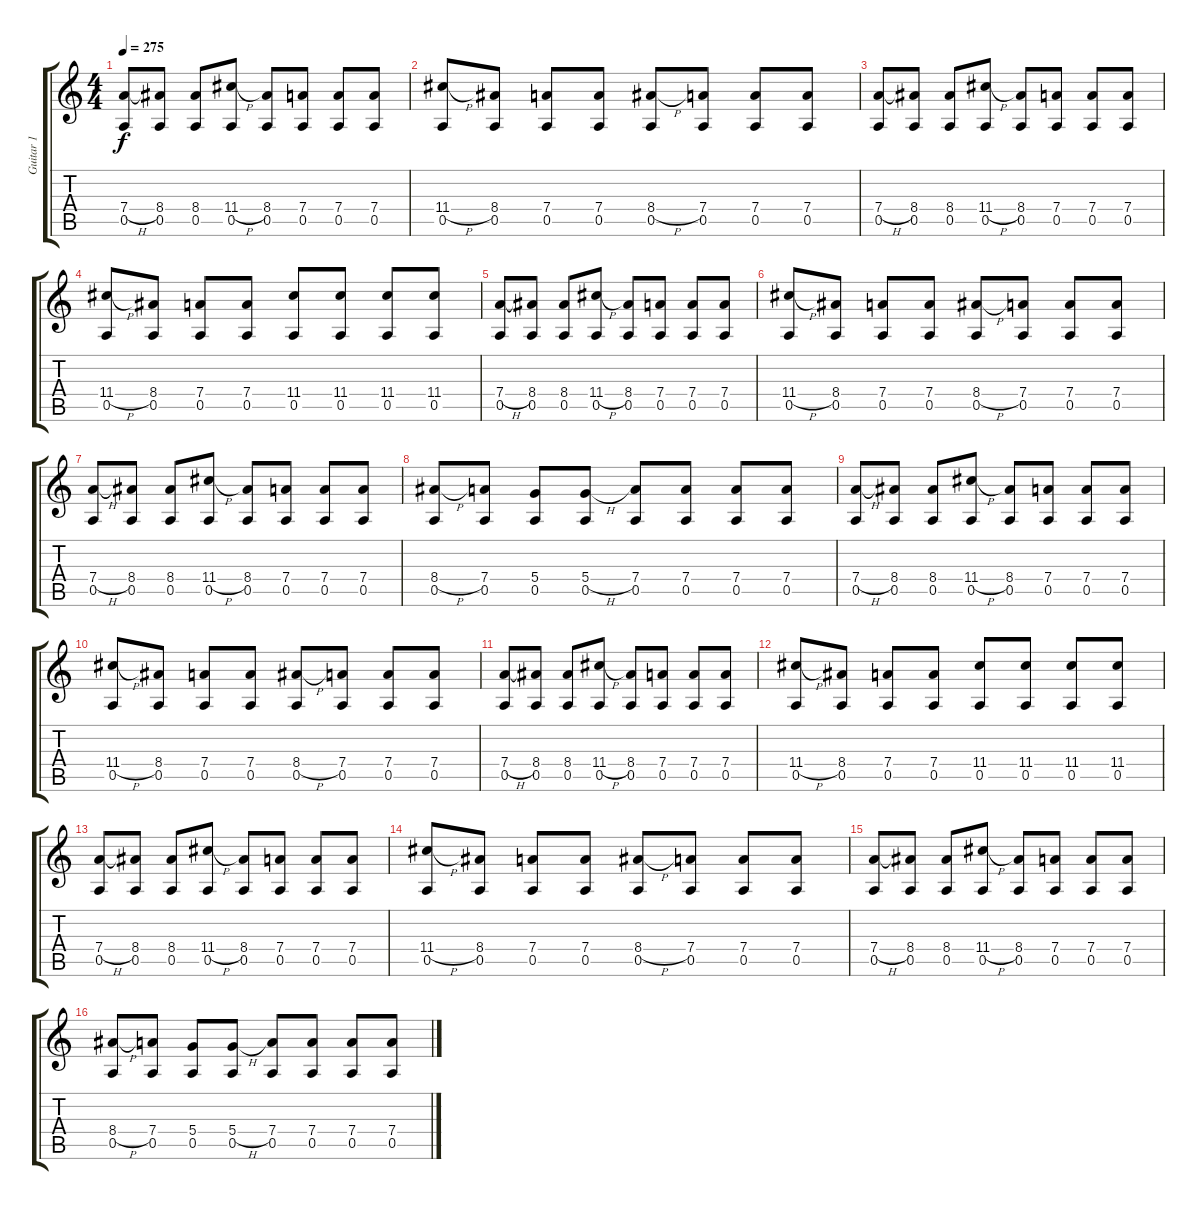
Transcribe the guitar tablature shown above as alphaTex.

\track ("Guitar 1" "Guitar 1") {instrument distortionguitar}
\staff {score tabs}
\tuning (E4 B3 G3 D3 A2 E2) {hide}
\ts (4 4)
\tempo 275
\clef g2
\ks c
(7.4{h} 0.5).8{dy f instrument distortionguitar} (8.4 0.5).8 (8.4 0.5).8 (11.4{h} 0.5).8 (8.4 0.5).8 (7.4 0.5).8 (7.4 0.5).8 (7.4 0.5).8 |
(11.4{h} 0.5).8 (8.4 0.5).8 (7.4 0.5).8 (7.4 0.5).8 (8.4{h} 0.5).8 (7.4 0.5).8 (7.4 0.5).8 (7.4 0.5).8 |
(7.4{h} 0.5).8 (8.4 0.5).8 (8.4 0.5).8 (11.4{h} 0.5).8 (8.4 0.5).8 (7.4 0.5).8 (7.4 0.5).8 (7.4 0.5).8 |
(11.4{h} 0.5).8 (8.4 0.5).8 (7.4 0.5).8 (7.4 0.5).8 (11.4 0.5).8 (11.4 0.5).8 (11.4 0.5).8 (11.4 0.5).8 |
(7.4{h} 0.5).8 (8.4 0.5).8 (8.4 0.5).8 (11.4{h} 0.5).8 (8.4 0.5).8 (7.4 0.5).8 (7.4 0.5).8 (7.4 0.5).8 |
(11.4{h} 0.5).8 (8.4 0.5).8 (7.4 0.5).8 (7.4 0.5).8 (8.4{h} 0.5).8 (7.4 0.5).8 (7.4 0.5).8 (7.4 0.5).8 |
(7.4{h} 0.5).8 (8.4 0.5).8 (8.4 0.5).8 (11.4{h} 0.5).8 (8.4 0.5).8 (7.4 0.5).8 (7.4 0.5).8 (7.4 0.5).8 |
(8.4{h} 0.5).8 (7.4 0.5).8 (5.4 0.5).8 (5.4{h} 0.5).8 (7.4 0.5).8 (7.4 0.5).8 (7.4 0.5).8 (7.4 0.5).8 |
(7.4{h} 0.5).8 (8.4 0.5).8 (8.4 0.5).8 (11.4{h} 0.5).8 (8.4 0.5).8 (7.4 0.5).8 (7.4 0.5).8 (7.4 0.5).8 |
(11.4{h} 0.5).8 (8.4 0.5).8 (7.4 0.5).8 (7.4 0.5).8 (8.4{h} 0.5).8 (7.4 0.5).8 (7.4 0.5).8 (7.4 0.5).8 |
(7.4{h} 0.5).8 (8.4 0.5).8 (8.4 0.5).8 (11.4{h} 0.5).8 (8.4 0.5).8 (7.4 0.5).8 (7.4 0.5).8 (7.4 0.5).8 |
(11.4{h} 0.5).8 (8.4 0.5).8 (7.4 0.5).8 (7.4 0.5).8 (11.4 0.5).8 (11.4 0.5).8 (11.4 0.5).8 (11.4 0.5).8 |
(7.4{h} 0.5).8 (8.4 0.5).8 (8.4 0.5).8 (11.4{h} 0.5).8 (8.4 0.5).8 (7.4 0.5).8 (7.4 0.5).8 (7.4 0.5).8 |
(11.4{h} 0.5).8 (8.4 0.5).8 (7.4 0.5).8 (7.4 0.5).8 (8.4{h} 0.5).8 (7.4 0.5).8 (7.4 0.5).8 (7.4 0.5).8 |
(7.4{h} 0.5).8 (8.4 0.5).8 (8.4 0.5).8 (11.4{h} 0.5).8 (8.4 0.5).8 (7.4 0.5).8 (7.4 0.5).8 (7.4 0.5).8 |
(8.4{h} 0.5).8 (7.4 0.5).8 (5.4 0.5).8 (5.4{h} 0.5).8 (7.4 0.5).8 (7.4 0.5).8 (7.4 0.5).8 (7.4 0.5).8
